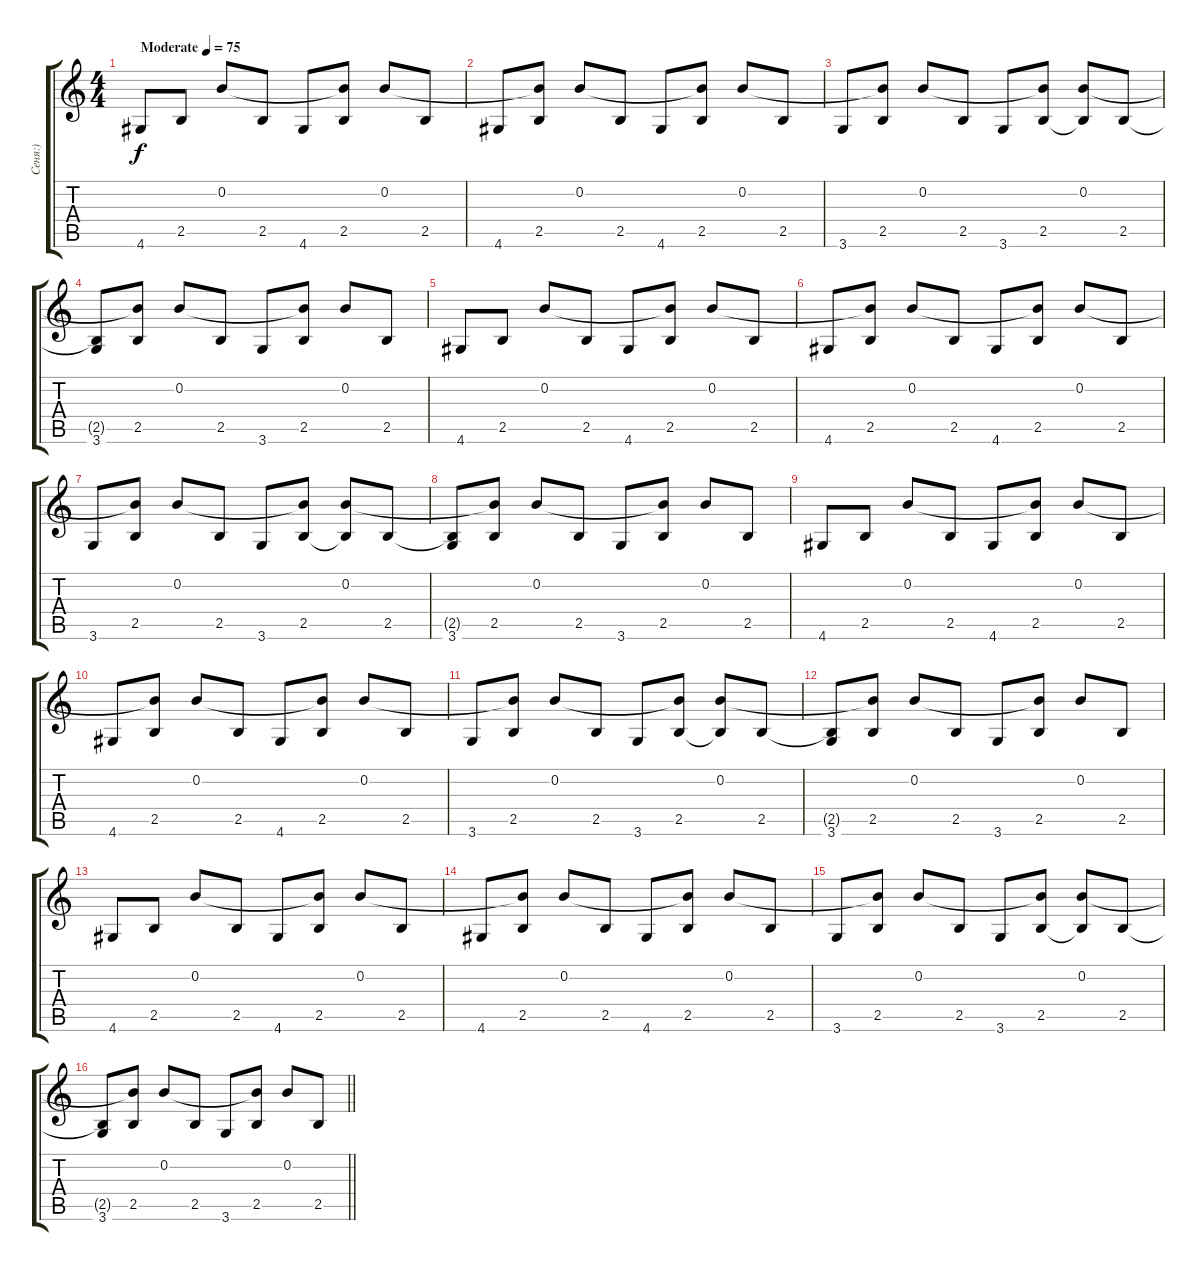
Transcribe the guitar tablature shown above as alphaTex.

\track ("Сеня:)" "Сеня:)") {instrument electricguitarclean}
\staff {score tabs}
\tuning (E4 B3 G3 D3 A2 E2) {hide}
\ts (4 4)
\tempo (75 "Moderate")
\clef g2
\ks c
4.6.8{dy f instrument electricguitarclean} 2.5.8 0.2.8 2.5.8 4.6.8 (0.2{t} 2.5).8 0.2.8 2.5.8 |
4.6.8 (0.2{t} 2.5).8 0.2.8 2.5.8 4.6.8 (0.2{t} 2.5).8 0.2.8 2.5.8 |
3.6.8 (0.2{t} 2.5).8 0.2.8 2.5.8 3.6.8 (0.2{t} 2.5).8 (0.2 2.5{t}).8 2.5.8 |
(2.5{t} 3.6).8 (0.2{t} 2.5).8 0.2.8 2.5.8 3.6.8 (0.2{t} 2.5).8 0.2.8 2.5.8 |
4.6.8 2.5.8 0.2.8 2.5.8 4.6.8 (0.2{t} 2.5).8 0.2.8 2.5.8 |
4.6.8 (0.2{t} 2.5).8 0.2.8 2.5.8 4.6.8 (0.2{t} 2.5).8 0.2.8 2.5.8 |
3.6.8 (0.2{t} 2.5).8 0.2.8 2.5.8 3.6.8 (0.2{t} 2.5).8 (0.2 2.5{t}).8 2.5.8 |
(2.5{t} 3.6).8 (0.2{t} 2.5).8 0.2.8 2.5.8 3.6.8 (0.2{t} 2.5).8 0.2.8 2.5.8 |
4.6.8 2.5.8 0.2.8 2.5.8 4.6.8 (0.2{t} 2.5).8 0.2.8 2.5.8 |
4.6.8 (0.2{t} 2.5).8 0.2.8 2.5.8 4.6.8 (0.2{t} 2.5).8 0.2.8 2.5.8 |
3.6.8 (0.2{t} 2.5).8 0.2.8 2.5.8 3.6.8 (0.2{t} 2.5).8 (0.2 2.5{t}).8 2.5.8 |
(2.5{t} 3.6).8 (0.2{t} 2.5).8 0.2.8 2.5.8 3.6.8 (0.2{t} 2.5).8 0.2.8 2.5.8 |
4.6.8 2.5.8 0.2.8 2.5.8 4.6.8 (0.2{t} 2.5).8 0.2.8 2.5.8 |
4.6.8 (0.2{t} 2.5).8 0.2.8 2.5.8 4.6.8 (0.2{t} 2.5).8 0.2.8 2.5.8 |
3.6.8 (0.2{t} 2.5).8 0.2.8 2.5.8 3.6.8 (0.2{t} 2.5).8 (0.2 2.5{t}).8 2.5.8 |
\barLineRight lightlight
(2.5{t} 3.6).8 (0.2{t} 2.5).8 0.2.8 2.5.8 3.6.8 (0.2{t} 2.5).8 0.2.8 2.5.8
